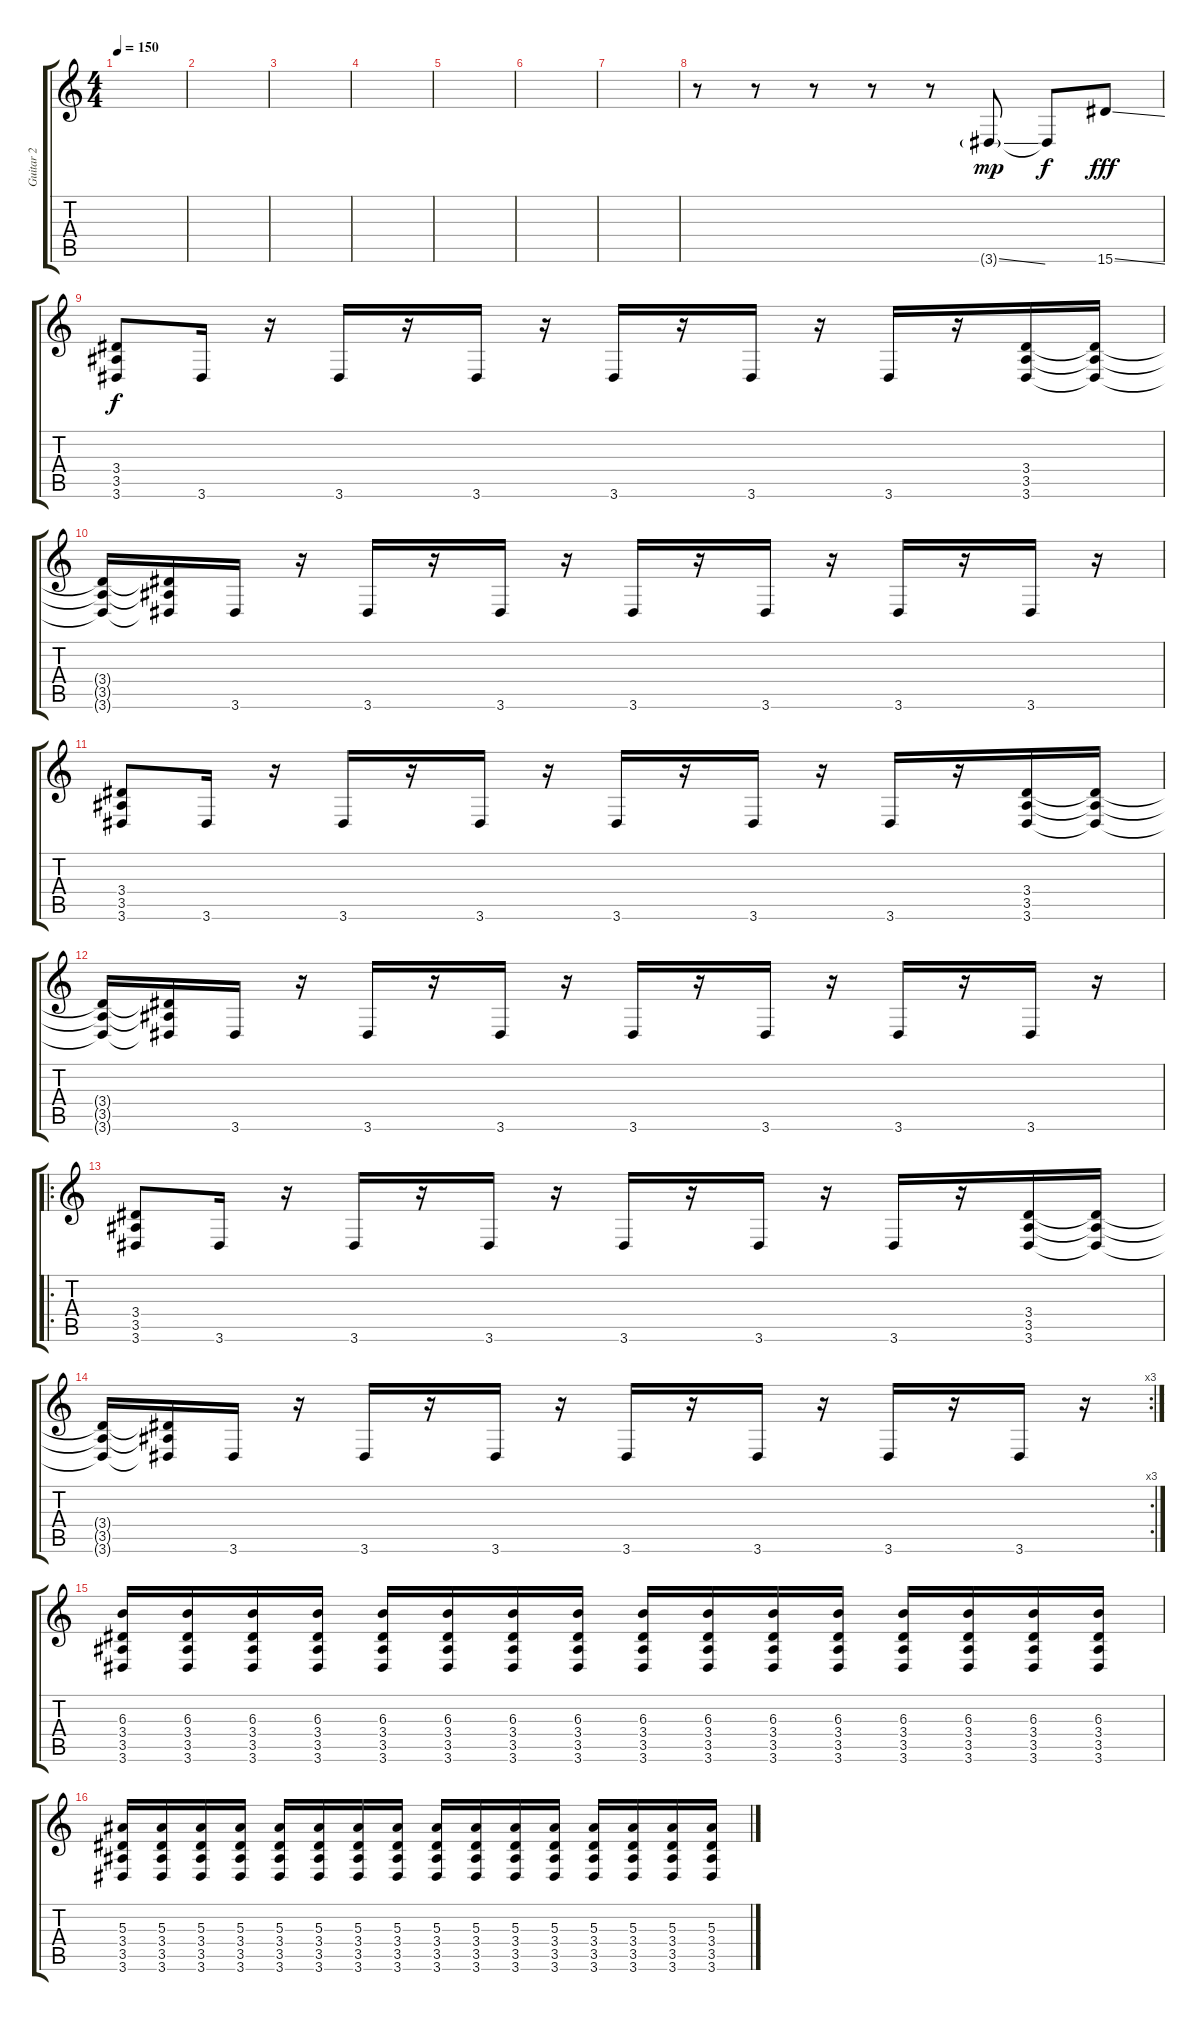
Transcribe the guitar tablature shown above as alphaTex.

\track ("Guitar 2" "Guitar 2") {instrument distortionguitar}
\staff {score tabs}
\tuning (D4 A3 F3 C3 G2 C2) {hide}
\ts (4 4)
\tempo 150
\clef g2
\ks c
|
|
|
|
|
|
|
r.8 r.8 r.8 r.8 r.8 3.6{ss g}.8{dy mp} 3.6{t}.8{dy f} 15.6{ss}.8{dy fff} |
(3.4 3.5 3.6).8{dy f volume 16 balance 8 instrument distortionguitar} 3.6.16 r.16 3.6.16 r.16 3.6.16 r.16 3.6.16 r.16 3.6.16 r.16 3.6.16 r.16 (3.4 3.5 3.6).16 (3.4{t} 3.5{t} 3.6{t}).16 |
(3.4{t} 3.5{t} 3.6{t}).16 (3.4{t} 3.5{t} 3.6{t}).16 3.6.16 r.16 3.6.16 r.16 3.6.16 r.16 3.6.16 r.16 3.6.16 r.16 3.6.16 r.16 3.6.16 r.16 |
(3.4 3.5 3.6).8 3.6.16 r.16 3.6.16 r.16 3.6.16 r.16 3.6.16 r.16 3.6.16 r.16 3.6.16 r.16 (3.4 3.5 3.6).16 (3.4{t} 3.5{t} 3.6{t}).16 |
(3.4{t} 3.5{t} 3.6{t}).16 (3.4{t} 3.5{t} 3.6{t}).16 3.6.16 r.16 3.6.16 r.16 3.6.16 r.16 3.6.16 r.16 3.6.16 r.16 3.6.16 r.16 3.6.16 r.16 |
\ro
(3.4 3.5 3.6).8 3.6.16 r.16 3.6.16 r.16 3.6.16 r.16 3.6.16 r.16 3.6.16 r.16 3.6.16 r.16 (3.4 3.5 3.6).16 (3.4{t} 3.5{t} 3.6{t}).16 |
\rc 3
(3.4{t} 3.5{t} 3.6{t}).16 (3.4{t} 3.5{t} 3.6{t}).16 3.6.16 r.16 3.6.16 r.16 3.6.16 r.16 3.6.16 r.16 3.6.16 r.16 3.6.16 r.16 3.6.16 r.16 |
(6.3 3.4 3.5 3.6).16 (6.3 3.4 3.5 3.6).16 (6.3 3.4 3.5 3.6).16 (6.3 3.4 3.5 3.6).16 (6.3 3.4 3.5 3.6).16 (6.3 3.4 3.5 3.6).16 (6.3 3.4 3.5 3.6).16 (6.3 3.4 3.5 3.6).16 (6.3 3.4 3.5 3.6).16 (6.3 3.4 3.5 3.6).16 (6.3 3.4 3.5 3.6).16 (6.3 3.4 3.5 3.6).16 (6.3 3.4 3.5 3.6).16 (6.3 3.4 3.5 3.6).16 (6.3 3.4 3.5 3.6).16 (6.3 3.4 3.5 3.6).16 |
(5.3 3.4 3.5 3.6).16 (5.3 3.4 3.5 3.6).16 (5.3 3.4 3.5 3.6).16 (5.3 3.4 3.5 3.6).16 (5.3 3.4 3.5 3.6).16 (5.3 3.4 3.5 3.6).16 (5.3 3.4 3.5 3.6).16 (5.3 3.4 3.5 3.6).16 (5.3 3.4 3.5 3.6).16 (5.3 3.4 3.5 3.6).16 (5.3 3.4 3.5 3.6).16 (5.3 3.4 3.5 3.6).16 (5.3 3.4 3.5 3.6).16 (5.3 3.4 3.5 3.6).16 (5.3 3.4 3.5 3.6).16 (5.3 3.4 3.5 3.6).16
